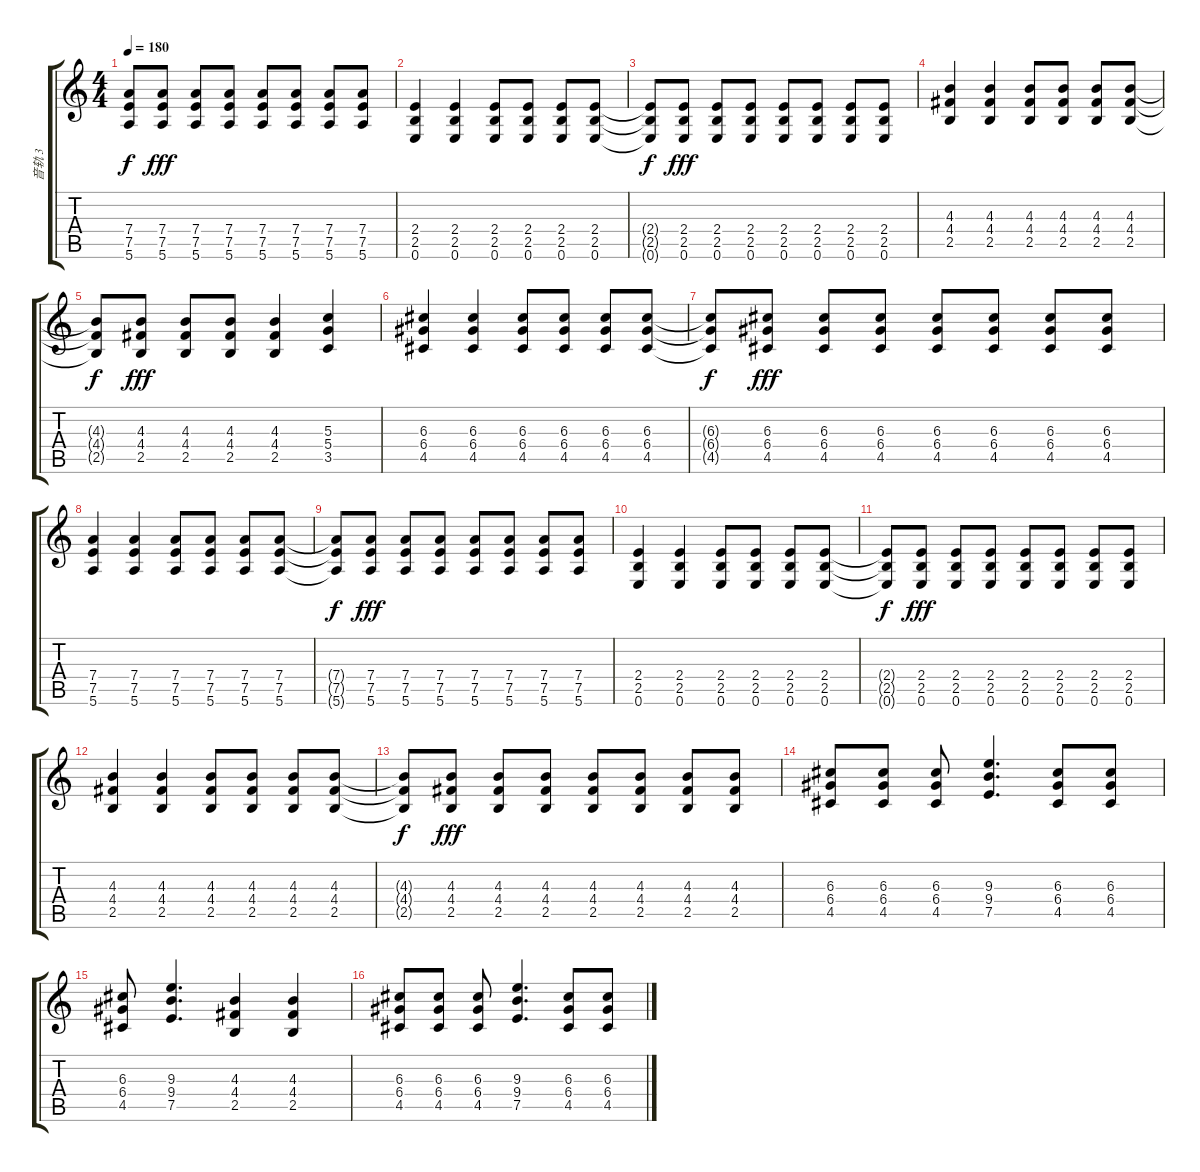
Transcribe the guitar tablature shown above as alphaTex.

\track ("音轨 3" "音轨 3") {instrument overdrivenguitar}
\staff {score tabs}
\tuning (E4 B3 G3 D3 A2 E2) {hide}
\ts (4 4)
\tempo 180
\clef g2
\ks c
(7.4{t} 7.5{t} 5.6{t}).8{dy f} (7.4 7.5 5.6).8{dy fff} (7.4 7.5 5.6).8 (7.4 7.5 5.6).8 (7.4 7.5 5.6).8 (7.4 7.5 5.6).8 (7.4 7.5 5.6).8 (7.4 7.5 5.6).8 |
(2.4 2.5 0.6).4 (2.4 2.5 0.6).4 (2.4 2.5 0.6).8 (2.4 2.5 0.6).8 (2.4 2.5 0.6).8 (2.4 2.5 0.6).8 |
(2.4{t} 2.5{t} 0.6{t}).8{dy f} (2.4 2.5 0.6).8{dy fff} (2.4 2.5 0.6).8 (2.4 2.5 0.6).8 (2.4 2.5 0.6).8 (2.4 2.5 0.6).8 (2.4 2.5 0.6).8 (2.4 2.5 0.6).8 |
(4.3 4.4 2.5).4 (4.3 4.4 2.5).4 (4.3 4.4 2.5).8 (4.3 4.4 2.5).8 (4.3 4.4 2.5).8 (4.3 4.4 2.5).8 |
(4.3{t} 4.4{t} 2.5{t}).8{dy f} (4.3 4.4 2.5).8{dy fff} (4.3 4.4 2.5).8 (4.3 4.4 2.5).8 (4.3 4.4 2.5).4 (5.3 5.4 3.5).4 |
(6.3 6.4 4.5).4{txt ""} (6.3 6.4 4.5).4 (6.3 6.4 4.5).8 (6.3 6.4 4.5).8 (6.3 6.4 4.5).8 (6.3 6.4 4.5).8 |
(6.3{t} 6.4{t} 4.5{t}).8{dy f} (6.3 6.4 4.5).8{dy fff} (6.3 6.4 4.5).8 (6.3 6.4 4.5).8 (6.3 6.4 4.5).8 (6.3 6.4 4.5).8 (6.3 6.4 4.5).8 (6.3 6.4 4.5).8 |
(7.4 7.5 5.6).4 (7.4 7.5 5.6).4 (7.4 7.5 5.6).8 (7.4 7.5 5.6).8 (7.4 7.5 5.6).8 (7.4 7.5 5.6).8 |
(7.4{t} 7.5{t} 5.6{t}).8{dy f} (7.4 7.5 5.6).8{dy fff} (7.4 7.5 5.6).8 (7.4 7.5 5.6).8 (7.4 7.5 5.6).8 (7.4 7.5 5.6).8 (7.4 7.5 5.6).8 (7.4 7.5 5.6).8 |
(2.4 2.5 0.6).4 (2.4 2.5 0.6).4 (2.4 2.5 0.6).8 (2.4 2.5 0.6).8 (2.4 2.5 0.6).8 (2.4 2.5 0.6).8 |
(2.4{t} 2.5{t} 0.6{t}).8{dy f} (2.4 2.5 0.6).8{dy fff} (2.4 2.5 0.6).8 (2.4 2.5 0.6).8 (2.4 2.5 0.6).8 (2.4 2.5 0.6).8 (2.4 2.5 0.6).8 (2.4 2.5 0.6).8 |
(4.3 4.4 2.5).4 (4.3 4.4 2.5).4 (4.3 4.4 2.5).8 (4.3 4.4 2.5).8 (4.3 4.4 2.5).8 (4.3 4.4 2.5).8 |
(4.3{t} 4.4{t} 2.5{t}).8{dy f} (4.3 4.4 2.5).8{dy fff} (4.3 4.4 2.5).8 (4.3 4.4 2.5).8 (4.3 4.4 2.5).8 (4.3 4.4 2.5).8 (4.3 4.4 2.5).8 (4.3 4.4 2.5).8 |
(6.3 6.4 4.5).8 (6.3 6.4 4.5).8 (6.3 6.4 4.5).8 (9.3 9.4 7.5).4{d} (6.3 6.4 4.5).8 (6.3 6.4 4.5).8 |
(6.3 6.4 4.5).8 (9.3 9.4 7.5).4{d} (4.3 4.4 2.5).4 (4.3 4.4 2.5).4 |
(6.3 6.4 4.5).8 (6.3 6.4 4.5).8 (6.3 6.4 4.5).8 (9.3 9.4 7.5).4{d} (6.3 6.4 4.5).8 (6.3 6.4 4.5).8
